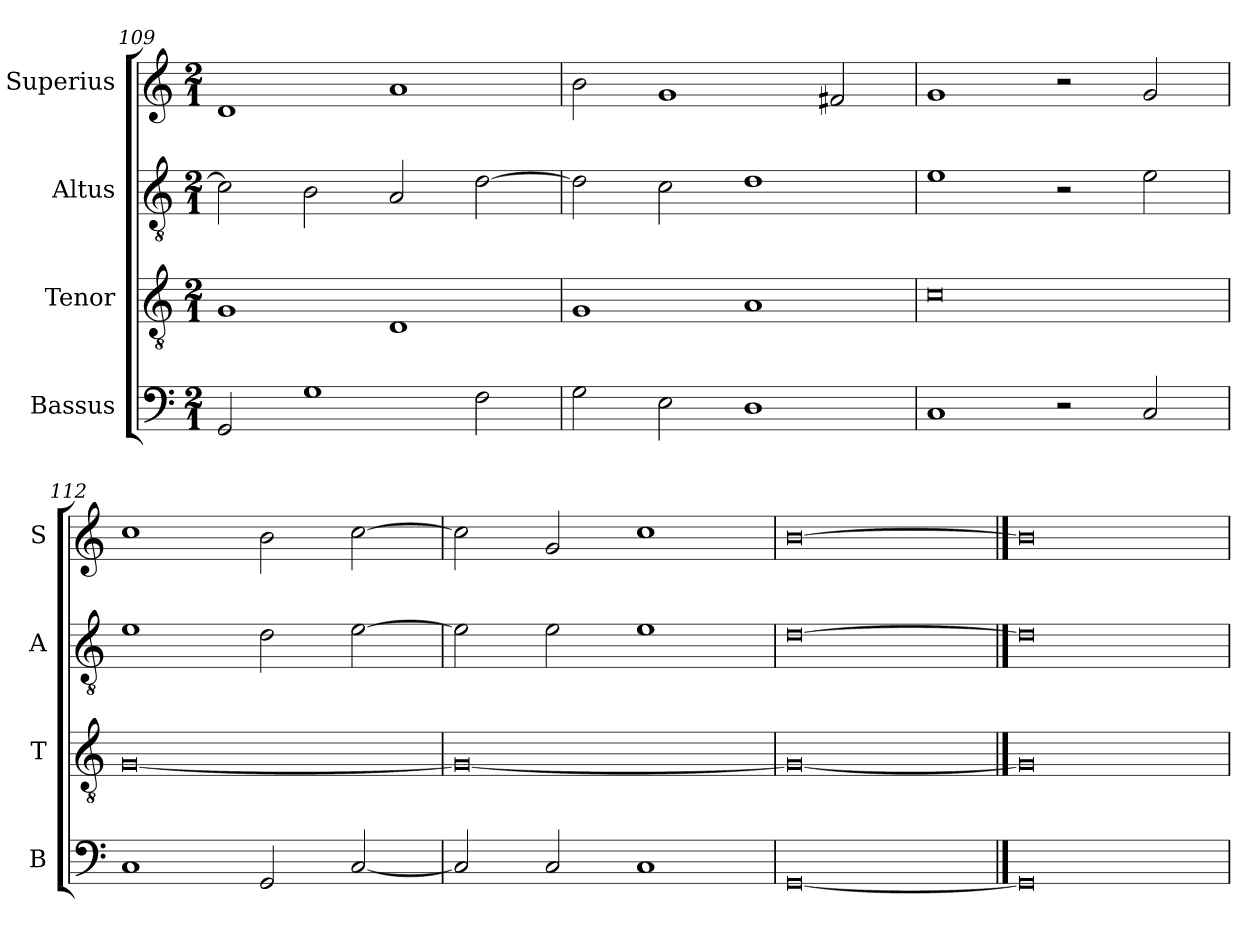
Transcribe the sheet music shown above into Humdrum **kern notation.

**kern	**kern	**kern	**kern
*part4	*part3	*part2	*part1
*staff4	*staff3	*staff2	*staff1
*I"Bassus	*I"Tenor	*I"Altus	*I"Superius
*I'B	*I'T	*I'A	*I'S
*clefF4	*clefGv2	*clefGv2	*clefG2
*k[]	*k[]	*k[]	*k[]
*C:	*C:	*C:	*C:
*M2/1	*M2/1	*M2/1	*M2/1
=109	=109	=109	=109
2GG	1G	2c]	1d
1G	.	2B	.
.	1D	2A	1a
2F	.	[2d	.
=110	=110	=110	=110
2G	1G	2d]	2b
2E	.	2c	1g
1D	1A	1d	.
.	.	.	2f#X
=111	=111	=111	=111
1C	0c	1e	1g
2r	.	2r	2r
2C	.	2e	2g
=112	=112	=112	=112
1C	[0G	1e	1cc
2GG	.	2d	2b
[2C	.	[2e	[2cc
=113	=113	=113	=113
2C]	0G_	2e]	2cc]
2C	.	2e	2g
1C	.	1e	1cc
=114	=114	=114	=114
[0GG	0G_	[0d	[0b
==115	==115	==115	==115
0GG]	0G]	0d]	0b]
=	=	=	=
*-	*-	*-	*-
